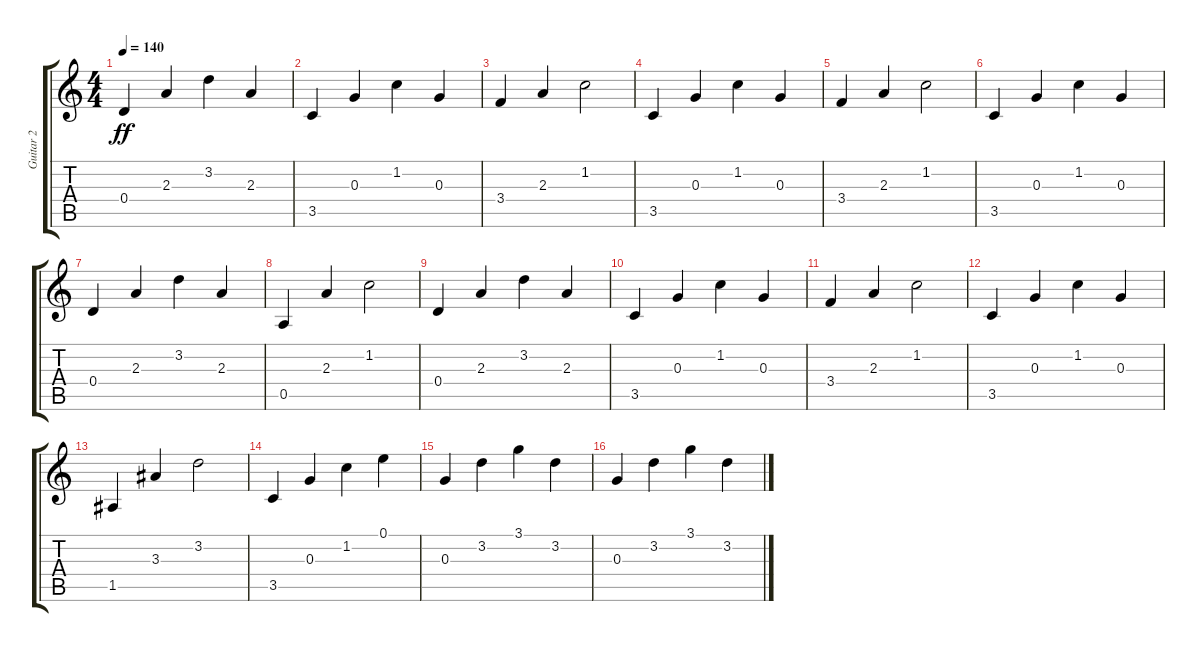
\track ("Guitar 2" "Guitar 2") {instrument acousticguitarsteel}
\staff {score tabs}
\tuning (E4 B3 G3 D3 A2 E2) {hide}
\ts (4 4)
\tempo 140
\clef g2
\ks c
0.4.4{dy ff volume 14} 2.3.4 3.2.4 2.3.4 |
3.5.4 0.3.4 1.2.4 0.3.4 |
3.4.4 2.3.4 1.2.2 |
3.5.4 0.3.4 1.2.4 0.3.4 |
3.4.4 2.3.4 1.2.2 |
3.5.4 0.3.4 1.2.4 0.3.4 |
0.4.4 2.3.4 3.2.4 2.3.4 |
0.5.4 2.3.4 1.2.2 |
0.4.4 2.3.4 3.2.4 2.3.4 |
3.5.4 0.3.4 1.2.4 0.3.4 |
3.4.4 2.3.4 1.2.2 |
3.5.4 0.3.4 1.2.4 0.3.4 |
1.5.4 3.3.4 3.2.2 |
3.5.4 0.3.4 1.2.4 0.1.4 |
0.3.4 3.2.4 3.1.4 3.2.4 |
0.3.4 3.2.4 3.1.4 3.2.4
